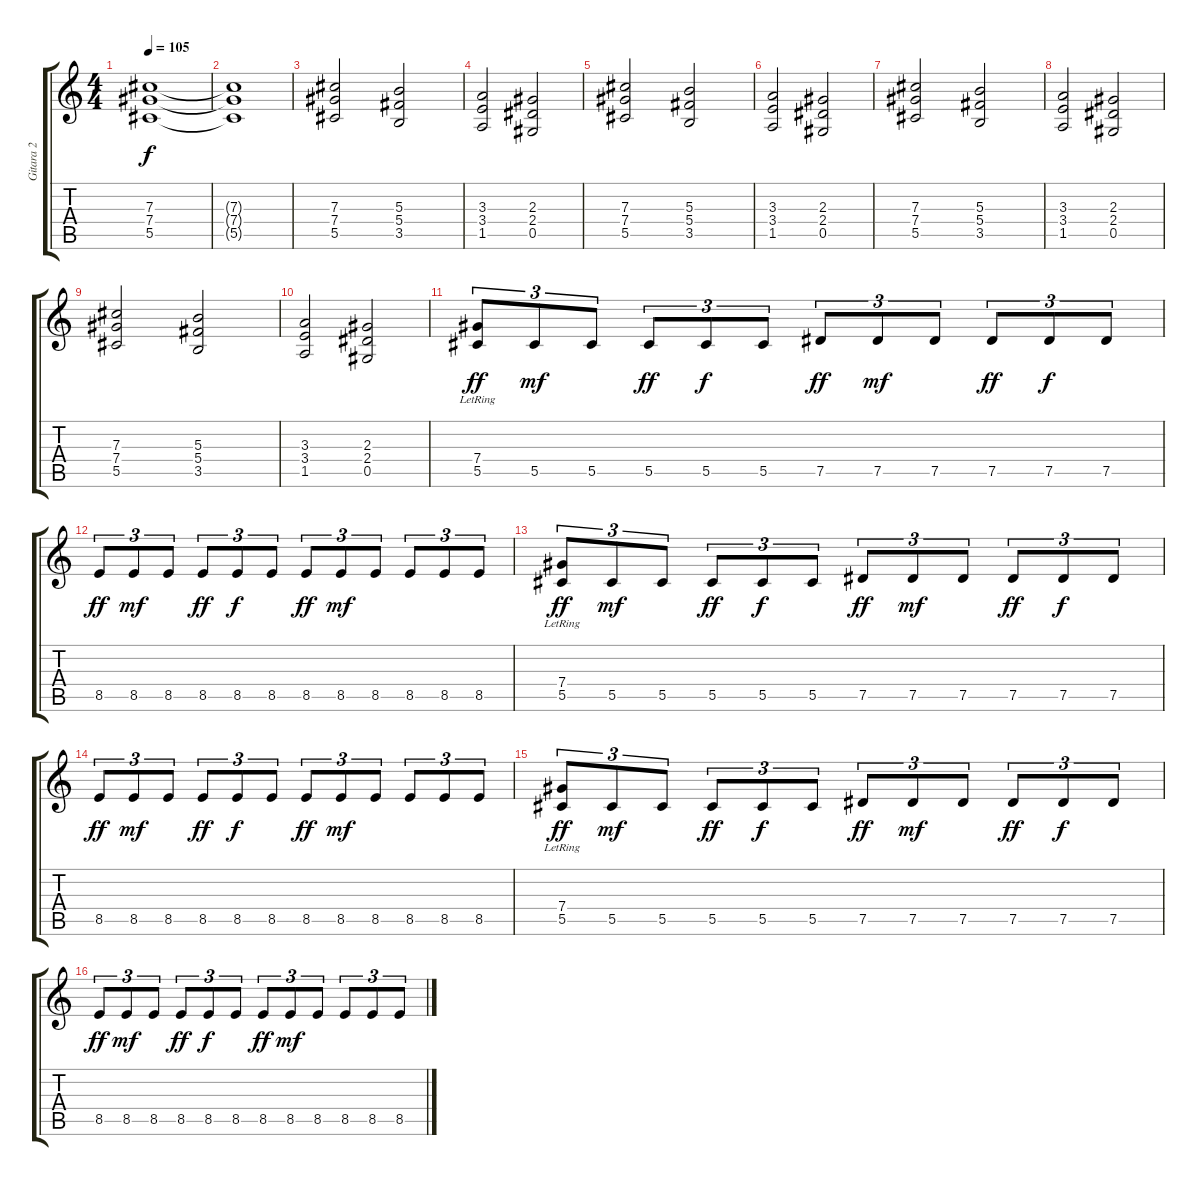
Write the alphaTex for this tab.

\track ("Gitara 2" "Gitara 2") {instrument distortionguitar}
\staff {score tabs}
\tuning (Eb4 Bb3 Gb3 Db3 Ab2 Eb2) {hide}
\ts (4 4)
\tempo 105
\clef g2
\ks c
(7.3 7.4 5.5).1{dy f} |
(7.3{t} 7.4{t} 5.5{t}).1 |
(7.3 7.4 5.5).2 (5.3 5.4 3.5).2 |
(3.3 3.4 1.5).2 (2.3 2.4 0.5).2 |
(7.3 7.4 5.5).2 (5.3 5.4 3.5).2 |
(3.3 3.4 1.5).2 (2.3 2.4 0.5).2 |
(7.3 7.4 5.5).2 (5.3 5.4 3.5).2 |
(3.3 3.4 1.5).2 (2.3 2.4 0.5).2 |
(7.3 7.4 5.5).2 (5.3 5.4 3.5).2 |
(3.3 3.4 1.5).2 (2.3 2.4 0.5).2 |
(7.4{lr} 5.5).8{tu (3 2) dy ff} 5.5.8{tu (3 2) dy mf} 5.5.8{tu (3 2)} 5.5.8{tu (3 2) dy ff} 5.5.8{tu (3 2) dy f} 5.5.8{tu (3 2)} 7.5.8{tu (3 2) dy ff} 7.5.8{tu (3 2) dy mf} 7.5.8{tu (3 2)} 7.5.8{tu (3 2) dy ff} 7.5.8{tu (3 2) dy f} 7.5.8{tu (3 2)} |
8.5.8{tu (3 2) dy ff} 8.5.8{tu (3 2) dy mf} 8.5.8{tu (3 2)} 8.5.8{tu (3 2) dy ff} 8.5.8{tu (3 2) dy f} 8.5.8{tu (3 2)} 8.5.8{tu (3 2) dy ff} 8.5.8{tu (3 2) dy mf} 8.5.8{tu (3 2)} 8.5.8{tu (3 2)} 8.5.8{tu (3 2)} 8.5.8{tu (3 2)} |
(7.4{lr} 5.5).8{tu (3 2) dy ff} 5.5.8{tu (3 2) dy mf} 5.5.8{tu (3 2)} 5.5.8{tu (3 2) dy ff} 5.5.8{tu (3 2) dy f} 5.5.8{tu (3 2)} 7.5.8{tu (3 2) dy ff} 7.5.8{tu (3 2) dy mf} 7.5.8{tu (3 2)} 7.5.8{tu (3 2) dy ff} 7.5.8{tu (3 2) dy f} 7.5.8{tu (3 2)} |
8.5.8{tu (3 2) dy ff} 8.5.8{tu (3 2) dy mf} 8.5.8{tu (3 2)} 8.5.8{tu (3 2) dy ff} 8.5.8{tu (3 2) dy f} 8.5.8{tu (3 2)} 8.5.8{tu (3 2) dy ff} 8.5.8{tu (3 2) dy mf} 8.5.8{tu (3 2)} 8.5.8{tu (3 2)} 8.5.8{tu (3 2)} 8.5.8{tu (3 2)} |
(7.4{lr} 5.5).8{tu (3 2) dy ff} 5.5.8{tu (3 2) dy mf} 5.5.8{tu (3 2)} 5.5.8{tu (3 2) dy ff} 5.5.8{tu (3 2) dy f} 5.5.8{tu (3 2)} 7.5.8{tu (3 2) dy ff} 7.5.8{tu (3 2) dy mf} 7.5.8{tu (3 2)} 7.5.8{tu (3 2) dy ff} 7.5.8{tu (3 2) dy f} 7.5.8{tu (3 2)} |
8.5.8{tu (3 2) dy ff} 8.5.8{tu (3 2) dy mf} 8.5.8{tu (3 2)} 8.5.8{tu (3 2) dy ff} 8.5.8{tu (3 2) dy f} 8.5.8{tu (3 2)} 8.5.8{tu (3 2) dy ff} 8.5.8{tu (3 2) dy mf} 8.5.8{tu (3 2)} 8.5.8{tu (3 2)} 8.5.8{tu (3 2)} 8.5.8{tu (3 2)}
